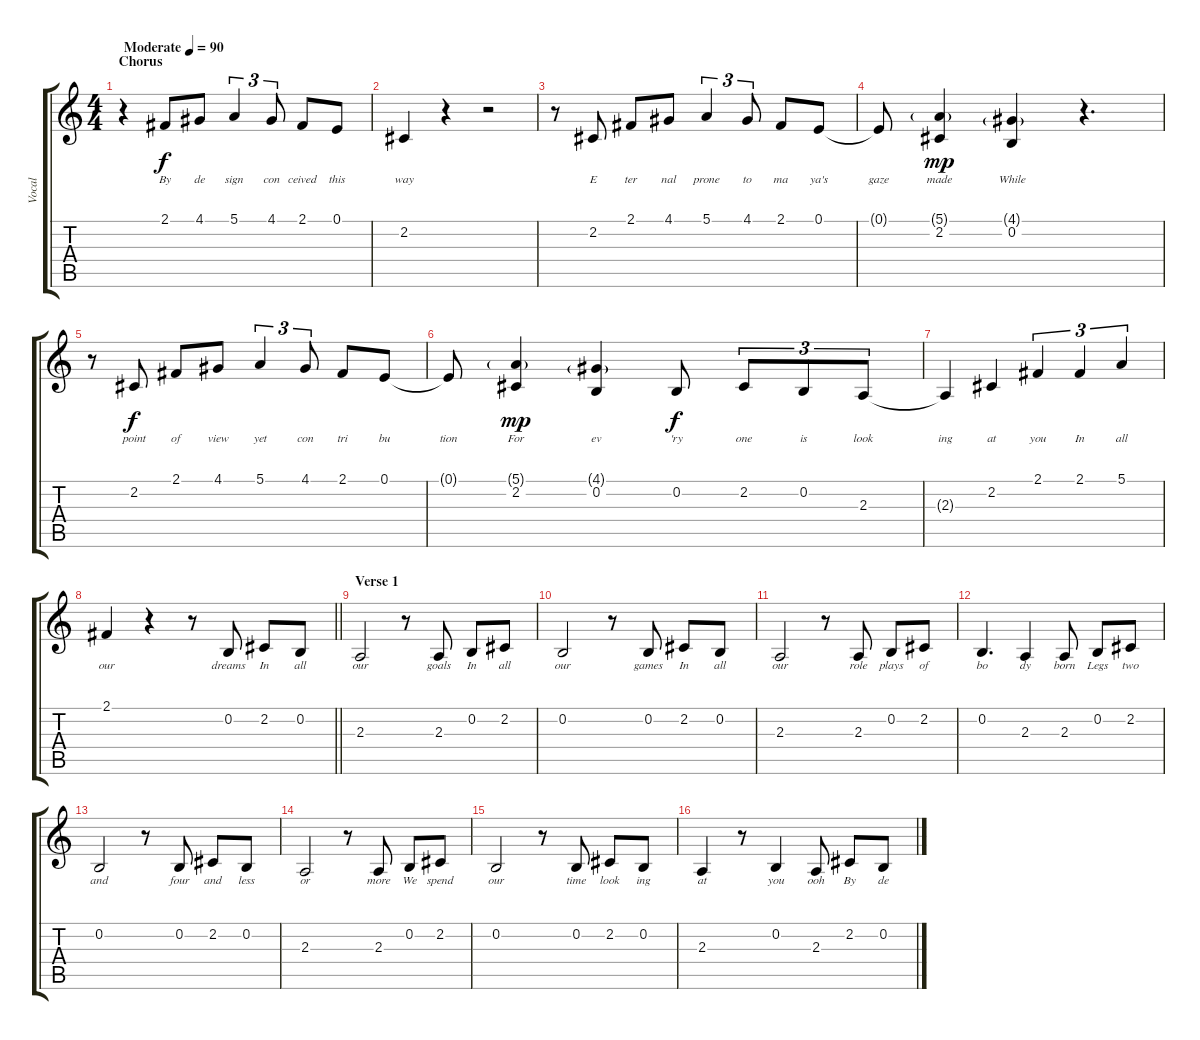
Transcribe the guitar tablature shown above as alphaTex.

\track ("Vocal" "Vocal") {instrument acousticgrandpiano}
\staff {score tabs}
\tuning (E4 B3 G3 D3 A2 E2) {hide}
\ts (4 4)
\section ("" "Chorus")
\tempo (90 "Moderate")
\clef g2
\ks c
r.4{dy f instrument acousticgrandpiano} 2.1.8{lyrics (0 "By") lyrics (1 "") lyrics (2 "") lyrics (3 "") lyrics (4 "")} 4.1.8{lyrics (0 "de") lyrics (1 "") lyrics (2 "") lyrics (3 "") lyrics (4 "")} 5.1.4{tu (3 2) lyrics (0 "sign") lyrics (1 "") lyrics (2 "") lyrics (3 "") lyrics (4 "")} 4.1.8{tu (3 2) lyrics (0 "con") lyrics (1 "") lyrics (2 "") lyrics (3 "") lyrics (4 "")} 2.1.8{lyrics (0 "ceived") lyrics (1 "") lyrics (2 "") lyrics (3 "") lyrics (4 "")} 0.1.8{lyrics (0 "this") lyrics (1 "") lyrics (2 "") lyrics (3 "") lyrics (4 "")} |
2.2.4{lyrics (0 "way") lyrics (1 "") lyrics (2 "") lyrics (3 "") lyrics (4 "")} r.4 r.2 |
r.8 2.2.8{lyrics (0 "E") lyrics (1 "") lyrics (2 "") lyrics (3 "") lyrics (4 "")} 2.1.8{lyrics (0 "ter") lyrics (1 "") lyrics (2 "") lyrics (3 "") lyrics (4 "")} 4.1.8{lyrics (0 "nal") lyrics (1 "") lyrics (2 "") lyrics (3 "") lyrics (4 "")} 5.1.4{tu (3 2) lyrics (0 "prone") lyrics (1 "") lyrics (2 "") lyrics (3 "") lyrics (4 "")} 4.1.8{tu (3 2) lyrics (0 "to") lyrics (1 "") lyrics (2 "") lyrics (3 "") lyrics (4 "")} 2.1.8{lyrics (0 "ma") lyrics (1 "") lyrics (2 "") lyrics (3 "") lyrics (4 "")} 0.1.8{lyrics (0 "ya's") lyrics (1 "") lyrics (2 "") lyrics (3 "") lyrics (4 "")} |
0.1{t}.8{lyrics (0 "gaze") lyrics (1 "") lyrics (2 "") lyrics (3 "") lyrics (4 "")} (5.1{g} 2.2).4{lyrics (0 "made") lyrics (1 "") lyrics (2 "") lyrics (3 "") lyrics (4 "") dy mp} (4.1{g} 0.2).4{lyrics (0 "While") lyrics (1 "") lyrics (2 "") lyrics (3 "") lyrics (4 "")} r.4{d} |
r.8 2.2.8{lyrics (0 "point") lyrics (1 "") lyrics (2 "") lyrics (3 "") lyrics (4 "") dy f} 2.1.8{lyrics (0 "of") lyrics (1 "") lyrics (2 "") lyrics (3 "") lyrics (4 "")} 4.1.8{lyrics (0 "view") lyrics (1 "") lyrics (2 "") lyrics (3 "") lyrics (4 "")} 5.1.4{tu (3 2) lyrics (0 "yet") lyrics (1 "") lyrics (2 "") lyrics (3 "") lyrics (4 "")} 4.1.8{tu (3 2) lyrics (0 "con") lyrics (1 "") lyrics (2 "") lyrics (3 "") lyrics (4 "")} 2.1.8{lyrics (0 "tri") lyrics (1 "") lyrics (2 "") lyrics (3 "") lyrics (4 "")} 0.1.8{lyrics (0 "bu") lyrics (1 "") lyrics (2 "") lyrics (3 "") lyrics (4 "")} |
0.1{t}.8{lyrics (0 "tion") lyrics (1 "") lyrics (2 "") lyrics (3 "") lyrics (4 "")} (5.1{g} 2.2).4{lyrics (0 "For") lyrics (1 "") lyrics (2 "") lyrics (3 "") lyrics (4 "") dy mp} (4.1{g} 0.2).4{lyrics (0 "ev") lyrics (1 "") lyrics (2 "") lyrics (3 "") lyrics (4 "")} 0.2.8{lyrics (0 "'ry") lyrics (1 "") lyrics (2 "") lyrics (3 "") lyrics (4 "") dy f} 2.2.8{tu (3 2) lyrics (0 "one") lyrics (1 "") lyrics (2 "") lyrics (3 "") lyrics (4 "")} 0.2.8{tu (3 2) lyrics (0 "is") lyrics (1 "") lyrics (2 "") lyrics (3 "") lyrics (4 "")} 2.3.8{tu (3 2) lyrics (0 "look") lyrics (1 "") lyrics (2 "") lyrics (3 "") lyrics (4 "")} |
2.3{t}.4{lyrics (0 "ing") lyrics (1 "") lyrics (2 "") lyrics (3 "") lyrics (4 "")} 2.2.4{lyrics (0 "at") lyrics (1 "") lyrics (2 "") lyrics (3 "") lyrics (4 "")} 2.1.4{tu (3 2) lyrics (0 "you") lyrics (1 "") lyrics (2 "") lyrics (3 "") lyrics (4 "")} 2.1.4{tu (3 2) lyrics (0 "In") lyrics (1 "") lyrics (2 "") lyrics (3 "") lyrics (4 "")} 5.1.4{tu (3 2) lyrics (0 "all") lyrics (1 "") lyrics (2 "") lyrics (3 "") lyrics (4 "")} |
\barLineRight lightlight
2.1.4{lyrics (0 "our") lyrics (1 "") lyrics (2 "") lyrics (3 "") lyrics (4 "")} r.4 r.8 0.2.8{lyrics (0 "dreams") lyrics (1 "") lyrics (2 "") lyrics (3 "") lyrics (4 "")} 2.2.8{lyrics (0 "In") lyrics (1 "") lyrics (2 "") lyrics (3 "") lyrics (4 "")} 0.2.8{lyrics (0 "all") lyrics (1 "") lyrics (2 "") lyrics (3 "") lyrics (4 "")} |
\section ("" "Verse 1")
2.3.2{lyrics (0 "our") lyrics (1 "") lyrics (2 "") lyrics (3 "") lyrics (4 "")} r.8 2.3.8{lyrics (0 "goals") lyrics (1 "") lyrics (2 "") lyrics (3 "") lyrics (4 "")} 0.2.8{lyrics (0 "In") lyrics (1 "") lyrics (2 "") lyrics (3 "") lyrics (4 "")} 2.2.8{lyrics (0 "all") lyrics (1 "") lyrics (2 "") lyrics (3 "") lyrics (4 "")} |
0.2.2{lyrics (0 "our") lyrics (1 "") lyrics (2 "") lyrics (3 "") lyrics (4 "")} r.8 0.2.8{lyrics (0 "games") lyrics (1 "") lyrics (2 "") lyrics (3 "") lyrics (4 "")} 2.2.8{lyrics (0 "In") lyrics (1 "") lyrics (2 "") lyrics (3 "") lyrics (4 "")} 0.2.8{lyrics (0 "all") lyrics (1 "") lyrics (2 "") lyrics (3 "") lyrics (4 "")} |
2.3.2{lyrics (0 "our") lyrics (1 "") lyrics (2 "") lyrics (3 "") lyrics (4 "")} r.8 2.3.8{lyrics (0 "role") lyrics (1 "") lyrics (2 "") lyrics (3 "") lyrics (4 "")} 0.2.8{lyrics (0 "plays") lyrics (1 "") lyrics (2 "") lyrics (3 "") lyrics (4 "")} 2.2.8{lyrics (0 "of") lyrics (1 "") lyrics (2 "") lyrics (3 "") lyrics (4 "")} |
0.2.4{d lyrics (0 "bo") lyrics (1 "") lyrics (2 "") lyrics (3 "") lyrics (4 "")} 2.3.4{lyrics (0 "dy") lyrics (1 "") lyrics (2 "") lyrics (3 "") lyrics (4 "")} 2.3.8{lyrics (0 "born") lyrics (1 "") lyrics (2 "") lyrics (3 "") lyrics (4 "")} 0.2.8{lyrics (0 "Legs") lyrics (1 "") lyrics (2 "") lyrics (3 "") lyrics (4 "")} 2.2.8{lyrics (0 "two") lyrics (1 "") lyrics (2 "") lyrics (3 "") lyrics (4 "")} |
0.2.2{lyrics (0 "and") lyrics (1 "") lyrics (2 "") lyrics (3 "") lyrics (4 "")} r.8 0.2.8{lyrics (0 "four") lyrics (1 "") lyrics (2 "") lyrics (3 "") lyrics (4 "")} 2.2.8{lyrics (0 "and") lyrics (1 "") lyrics (2 "") lyrics (3 "") lyrics (4 "")} 0.2.8{lyrics (0 "less") lyrics (1 "") lyrics (2 "") lyrics (3 "") lyrics (4 "")} |
2.3.2{lyrics (0 "or") lyrics (1 "") lyrics (2 "") lyrics (3 "") lyrics (4 "")} r.8 2.3.8{lyrics (0 "more") lyrics (1 "") lyrics (2 "") lyrics (3 "") lyrics (4 "")} 0.2.8{lyrics (0 "We") lyrics (1 "") lyrics (2 "") lyrics (3 "") lyrics (4 "")} 2.2.8{lyrics (0 "spend") lyrics (1 "") lyrics (2 "") lyrics (3 "") lyrics (4 "")} |
0.2.2{lyrics (0 "our") lyrics (1 "") lyrics (2 "") lyrics (3 "") lyrics (4 "")} r.8 0.2.8{lyrics (0 "time") lyrics (1 "") lyrics (2 "") lyrics (3 "") lyrics (4 "")} 2.2.8{lyrics (0 "look") lyrics (1 "") lyrics (2 "") lyrics (3 "") lyrics (4 "")} 0.2.8{lyrics (0 "ing") lyrics (1 "") lyrics (2 "") lyrics (3 "") lyrics (4 "")} |
2.3.4{lyrics (0 "at") lyrics (1 "") lyrics (2 "") lyrics (3 "") lyrics (4 "")} r.8 0.2.4{lyrics (0 "you") lyrics (1 "") lyrics (2 "") lyrics (3 "") lyrics (4 "")} 2.3.8{lyrics (0 "ooh") lyrics (1 "") lyrics (2 "") lyrics (3 "") lyrics (4 "")} 2.2.8{lyrics (0 "By") lyrics (1 "") lyrics (2 "") lyrics (3 "") lyrics (4 "")} 0.2.8{lyrics (0 "de") lyrics (1 "") lyrics (2 "") lyrics (3 "") lyrics (4 "")}
